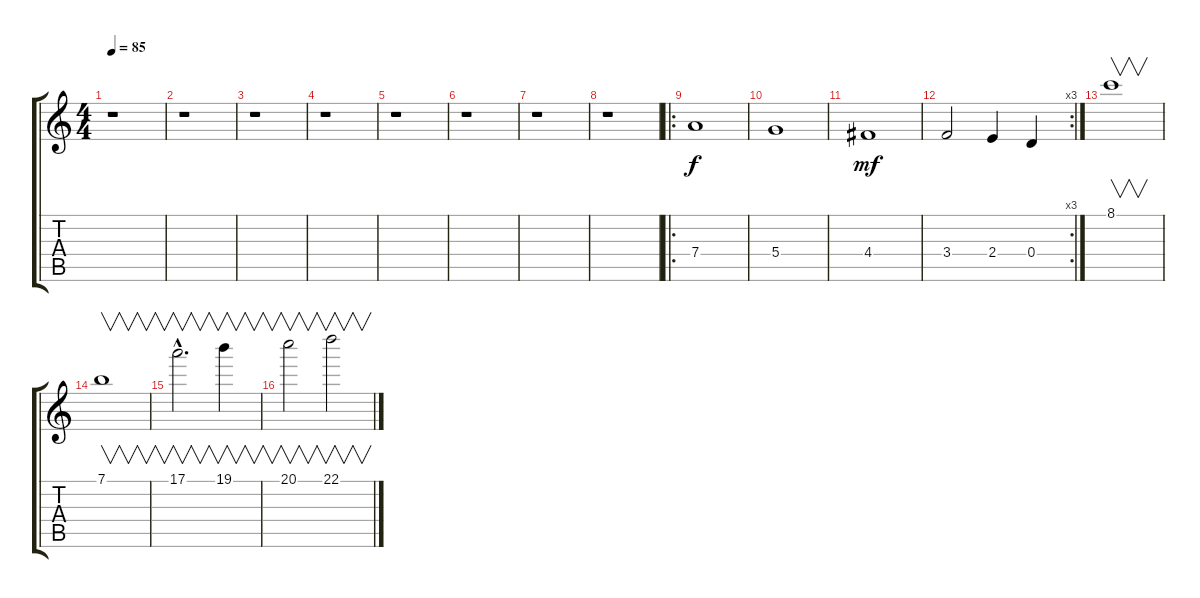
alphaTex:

\track "" {instrument acousticguitarsteel}
\staff {score tabs}
\tuning (E4 B3 G3 D3 A2 E2) {hide}
\ts (4 4)
\tempo 85
\clef g2
\ks c
r.1{dy f instrument acousticguitarsteel} |
r.1 |
r.1 |
r.1 |
r.1 |
r.1 |
r.1 |
r.1 |
\ro
7.4.1 |
5.4.1 |
4.4.1{dy mf} |
\rc 3
3.4.2 2.4.4 0.4.4 |
8.1.1{v} |
7.1.1{v} |
17.1{hac}.2{v d} 19.1.4{v} |
20.1.2{v} 22.1.2{v}
